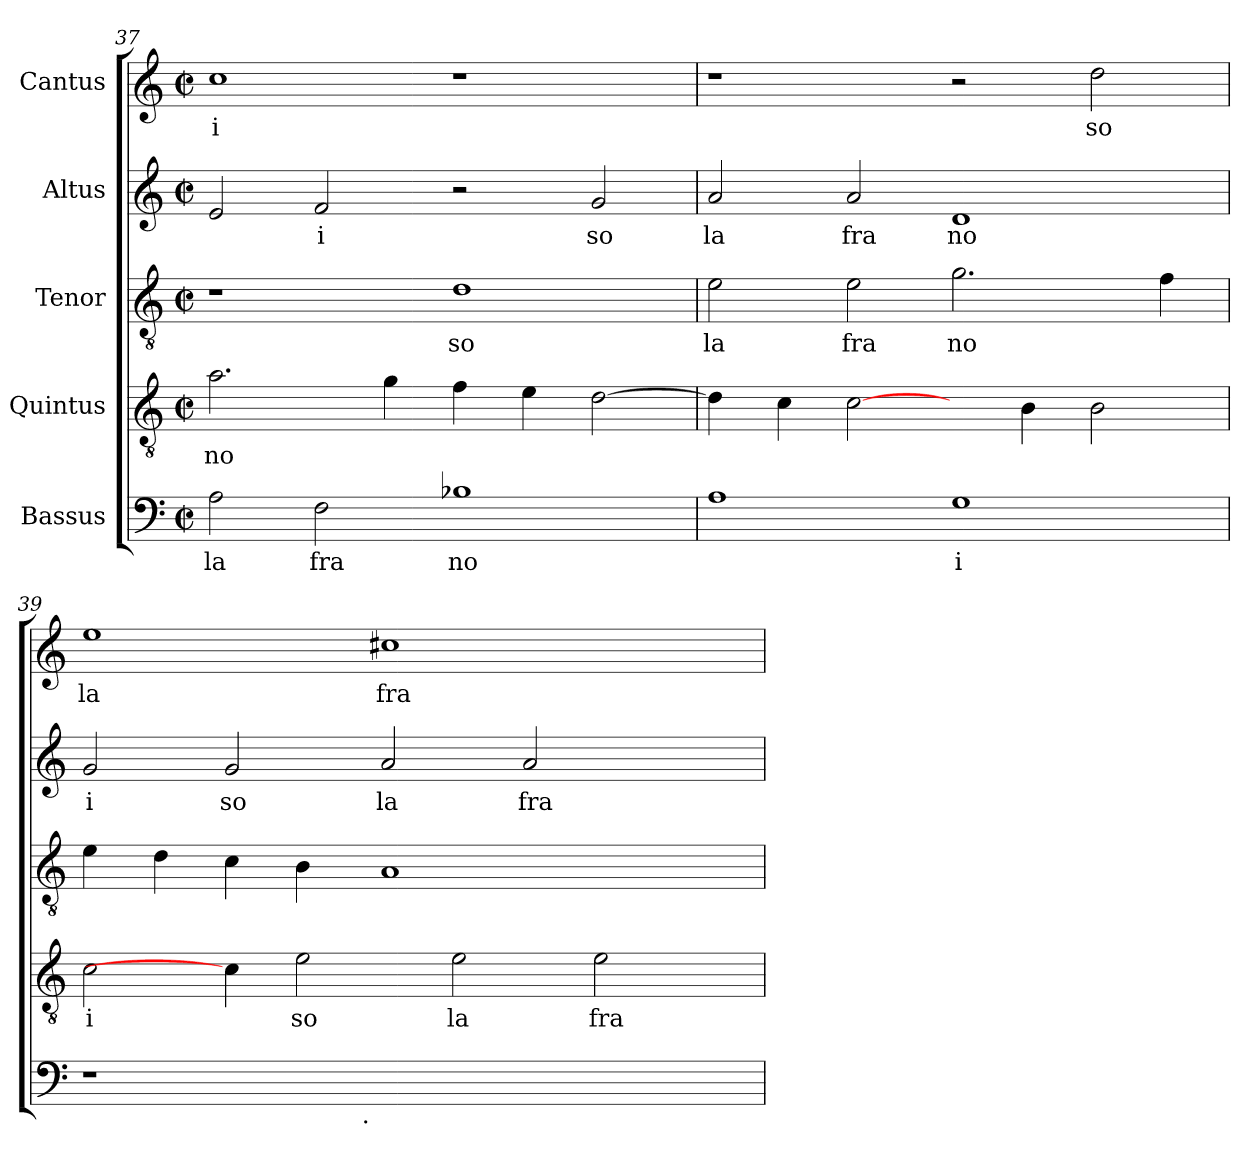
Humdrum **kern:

**kern	**text	**kern	**text	**kern	**text	**kern	**text	**kern	**text
*part5	*part5	*part4	*part4	*part3	*part3	*part2	*part2	*part1	*part1
*staff5	*staff5	*staff4	*staff4	*staff3	*staff3	*staff2	*staff2	*staff1	*staff1
*I"Bassus	*	*I"Quintus	*	*I"Tenor	*	*I"Altus	*	*I"Cantus	*
*clefF4	*	*clefGv2	*	*clefGv2	*	*clefG2	*	*clefG2	*
*k[]	*	*k[]	*	*k[]	*	*k[]	*	*k[]	*
*C:	*	*C:	*	*C:	*	*C:	*	*C:	*
*M2/2	*	*M2/2	*	*M2/2	*	*M2/2	*	*M2/2	*
*met(c|)	*	*met(c|)	*	*met(c|)	*	*met(c|)	*	*met(c|)	*
=37	=37	=37	=37	=37	=37	=37	=37	=37	=37
!	!LO:LY:b:cj	!	!LO:LY:b:cj	!	!	!	!LO:LY:b:cj	!	!LO:LY:b:cj
2A\	la	2.a\	no-	1r	.	2e/	.	1cc	i
!	!LO:LY:b:cj	!	!	!	!	!	!LO:LY:b:cj	!	!
2F\	fra	.	.	.	.	2f/	i	.	.
!	!	!	!LO:LY:b:cj	!	!	!	!	!	!
.	.	4g\	--	.	.	.	.	.	.
!	!LO:LY:b:cj	!	!LO:LY:b:cj	!	!LO:LY:b:cj	!	!	!	!
1B-	no	4f\	--	1d	so	2r	.	1r	.
!	!	!	!LO:LY:b:cj	!	!	!	!	!	!
.	.	4e\	--	.	.	.	.	.	.
!	!	!	!LO:LY:b:cj	!	!	!	!LO:LY:b:cj	!	!
.	.	[>2d\	--	.	.	2g/	so	.	.
=38	=38	=38	=38	=38	=38	=38	=38	=38	=38
!	!LO:LY:b:cj	!	!LO:LY:b:cj	!	!LO:LY:b:cj	!	!LO:LY:b:cj	!	!
1A	.	4d\]	--	2e\	la	2a/	la	1r	.
!	!	!	!LO:LY:b:cj	!	!	!	!	!	!
.	.	4c\	--	.	.	.	.	.	.
!	!	!	!LO:LY:b:cj	!	!LO:LY:b:cj	!	!LO:LY:b:cj	!	!
.	.	[2c\	--	2e\	fra	2a/	fra	.	.
!	!LO:LY:b:cj	!	!	!	!LO:LY:b:cj	!	!LO:LY:b:cj	!	!
1G	i	4ryy	.	2.g\	no	1d	no	2r	.
!	!	!	!LO:LY:b:cj	!	!	!	!	!	!
.	.	4B\	--	.	.	.	.	.	.
!	!	!	!LO:LY:b:cj	!	!	!	!	!	!LO:LY:b:cj
.	.	2B\	--	.	.	.	.	2dd\	so
!	!	!	!	!	!LO:LY:b:cj	!	!	!	!
.	.	.	.	4f\	.	.	.	.	.
!!LO:LB:g=z
=39	=39	=39	=39	=39	=39	=39	=39	=39	=39
!	!	!	!LO:LY:b:cj	!	!LO:LY:b:cj	!	!LO:LY:b:cj	!	!LO:LY:b:cj
*^	*	*	*	*	*	*	*	*	*
1r	2ryy	.	2c\	-i	4e\	.	2g/	i	1ee	la
!	!	!	!	!	!	!LO:LY:b:cj	!	!	!	!
.	.	.	.	.	4d\	.	.	.	.	.
!	!	!	!	!	!	!LO:LY:b:cj	!	!LO:LY:b:cj	!	!
.	4...ryy	.	4c\]	.	4c\	.	2g/	so	.	.
!	!	!	!	!LO:LY:b:cj	!	!LO:LY:b:cj	!	!	!	!
.	.	.	2e\	so	4B\	.	.	.	.	.
!	!LO:TX:b:t=.	!	!	!	!	!	!	!	!	!
.	1ryy	.	.	.	.	.	.	.	.	.
!	!	!	!	!	!	!LO:LY:b:cj	!	!LO:LY:b:cj	!	!LO:LY:b:cj
1ryy	.	.	.	.	1A	.	2a/	la	1cc#X	fra
!	!	!	!	!LO:LY:b:cj	!	!	!	!	!	!
.	.	.	2e\	la	.	.	.	.	.	.
!	!	!	!	!	!	!	!	!LO:LY:b:cj	!	!
.	.	.	.	.	.	.	2a/	fra	.	.
!	!	!	!	!LO:LY:b:cj	!	!	!	!	!	!
.	.	.	2e\	fra	.	.	.	.	.	.
.	4ryy	.	.	.	.	.	.	.	.	.
4ryy	.	.	.	.	4ryy	.	4ryy	.	4ryy	.
.	32ryy	.	.	.	.	.	.	.	.	.
*v	*v	*	*	*	*	*	*	*	*	*
=	=	=	=	=	=	=	=	=	=
*-	*-	*-	*-	*-	*-	*-	*-	*-	*-
